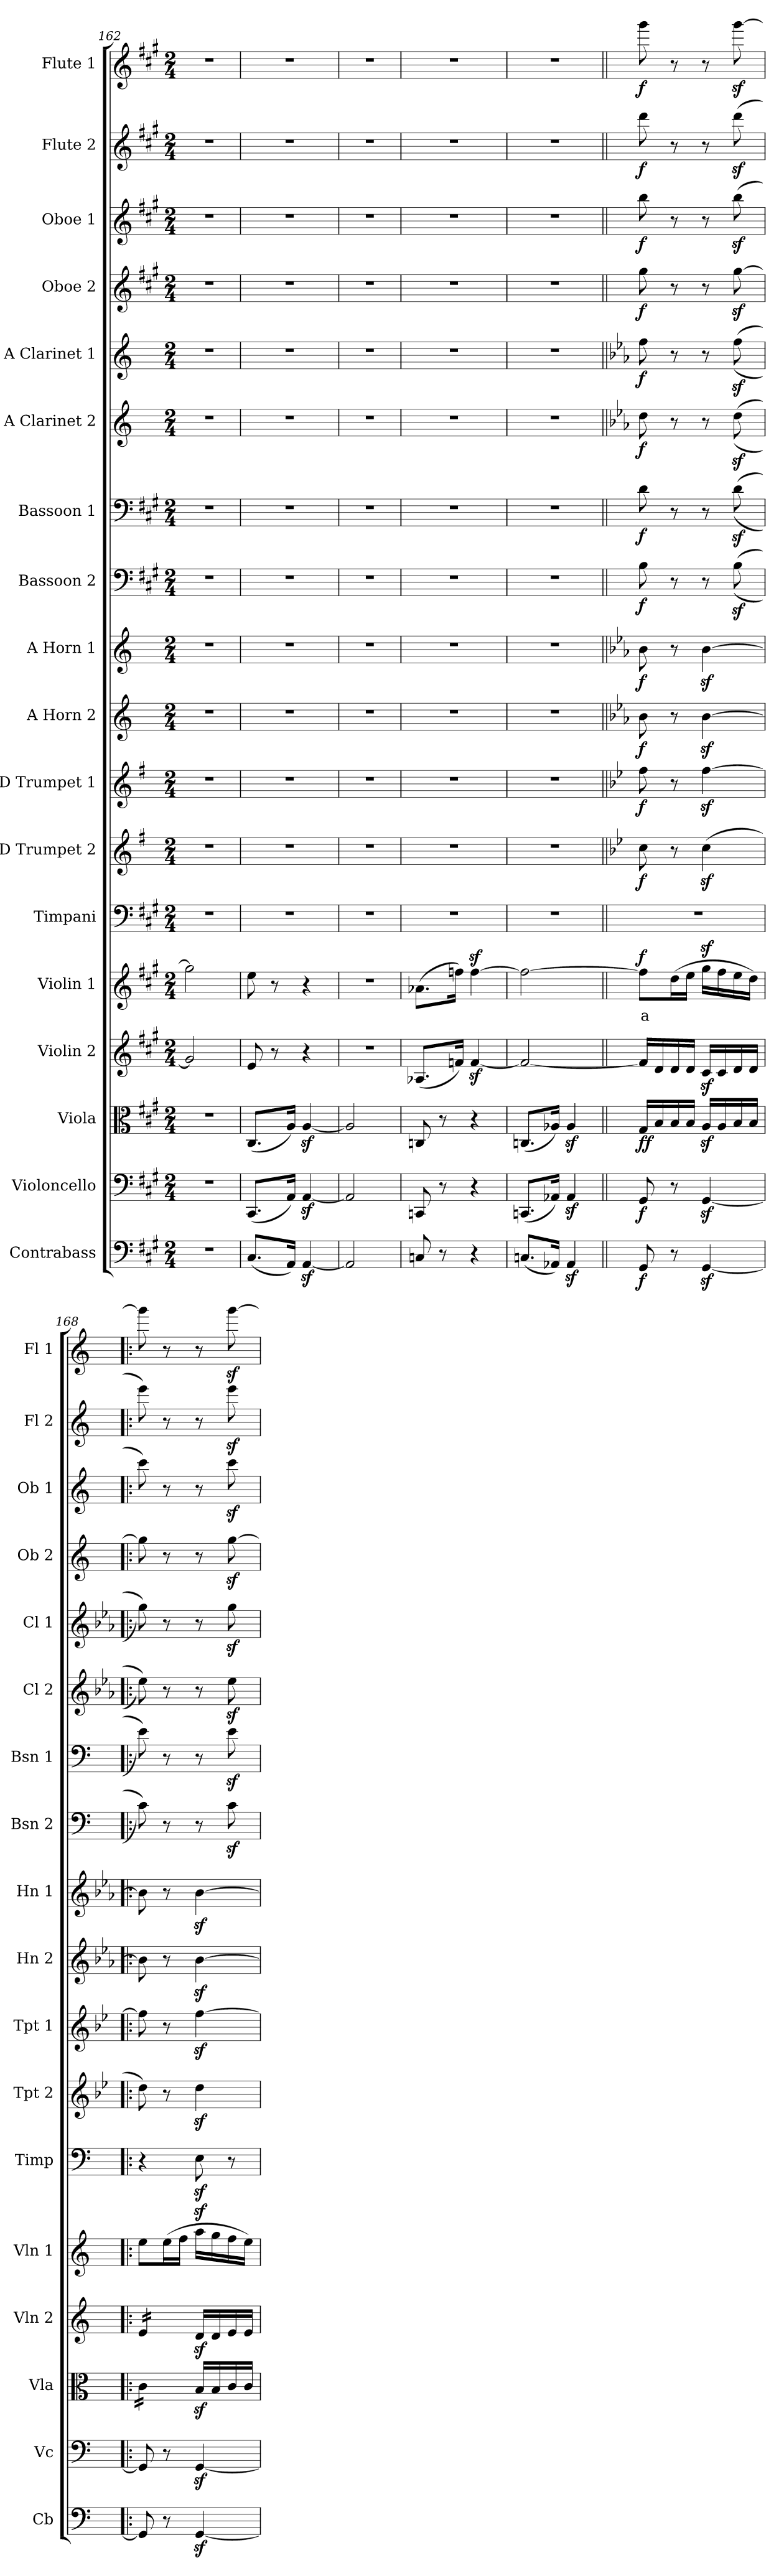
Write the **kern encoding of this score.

**kern	**dynam	**kern	**dynam	**kern	**dynam	**kern	**kern	**text	**dynam	**kern	**kern	**dynam	**kern	**dynam	**kern	**dynam	**kern	**dynam	**kern	**dynam	**kern	**dynam	**kern	**dynam	**kern	**dynam	**kern	**dynam	**kern	**dynam	**kern	**dynam	**kern	**dynam
*part18	*part18	*part17	*part17	*part16	*part16	*part15	*part14	*part14	*part14	*part13	*part12	*part12	*part11	*part11	*part10	*part10	*part9	*part9	*part8	*part8	*part7	*part7	*part6	*part6	*part5	*part5	*part4	*part4	*part3	*part3	*part2	*part2	*part1	*part1
*staff18	*staff18	*staff17	*staff17	*staff16	*staff16	*staff15	*staff14	*staff14	*staff14	*staff13	*staff12	*staff12	*staff11	*staff11	*staff10	*staff10	*staff9	*staff9	*staff8	*staff8	*staff7	*staff7	*staff6	*staff6	*staff5	*staff5	*staff4	*staff4	*staff3	*staff3	*staff2	*staff2	*staff1	*staff1
*I"Contrabass	*	*I"Violoncello	*	*I"Viola	*	*I"Violin 2	*I"Violin 1	*	*	*I"Timpani	*I"D Trumpet 2	*	*I"D Trumpet 1	*	*I"A Horn 2	*	*I"A Horn 1	*	*I"Bassoon 2	*	*I"Bassoon 1	*	*I"A Clarinet 2	*	*I"A Clarinet 1	*	*I"Oboe 2	*	*I"Oboe 1	*	*I"Flute 2	*	*I"Flute 1	*
*I'Cb	*	*I'Vc	*	*I'Vla	*	*I'Vln 2	*I'Vln 1	*	*	*I'Timp	*I'Tpt 2	*	*I'Tpt 1	*	*I'Hn 2	*	*I'Hn 1	*	*I'Bsn 2	*	*I'Bsn 1	*	*I'Cl 2	*	*I'Cl 1	*	*I'Ob 2	*	*I'Ob 1	*	*I'Fl 2	*	*I'Fl 1	*
*clefF4	*	*clefF4	*	*clefC3	*	*clefG2	*clefG2	*	*	*clefF4	*clefG2	*	*clefG2	*	*clefG2	*	*clefG2	*	*clefF4	*	*clefF4	*	*clefG2	*	*clefG2	*	*clefG2	*	*clefG2	*	*clefG2	*	*clefG2	*
*ITrd7c12	*	*	*	*	*	*	*	*	*	*	*ITrd-1c-2	*	*ITrd-1c-2	*	*ITrd2c3	*	*ITrd2c3	*	*	*	*	*	*ITrd2c3	*	*ITrd2c3	*	*	*	*	*	*	*	*	*
*k[f#c#g#]	*	*k[f#c#g#]	*	*k[f#c#g#]	*	*k[f#c#g#]	*k[f#c#g#]	*	*	*k[f#c#g#]	*k[f#c#g#]	*	*k[f#c#g#]	*	*k[f#c#g#]	*	*k[f#c#g#]	*	*k[f#c#g#]	*	*k[f#c#g#]	*	*k[f#c#g#]	*	*k[f#c#g#]	*	*k[f#c#g#]	*	*k[f#c#g#]	*	*k[f#c#g#]	*	*k[f#c#g#]	*
*M2/4	*	*M2/4	*	*M2/4	*	*M2/4	*M2/4	*	*	*M2/4	*M2/4	*	*M2/4	*	*M2/4	*	*M2/4	*	*M2/4	*	*M2/4	*	*M2/4	*	*M2/4	*	*M2/4	*	*M2/4	*	*M2/4	*	*M2/4	*
=162	=162	=162	=162	=162	=162	=162	=162	=162	=162	=162	=162	=162	=162	=162	=162	=162	=162	=162	=162	=162	=162	=162	=162	=162	=162	=162	=162	=162	=162	=162	=162	=162	=162	=162
2r	.	2r	.	2r	.	2g/]	2gg\]	.	.	2r	2r	.	2r	.	2r	.	2r	.	2r	.	2r	.	2r	.	2r	.	2r	.	2r	.	2r	.	2r	.
=163	=163	=163	=163	=163	=163	=163	=163	=163	=163	=163	=163	=163	=163	=163	=163	=163	=163	=163	=163	=163	=163	=163	=163	=163	=163	=163	=163	=163	=163	=163	=163	=163	=163	=163
(8.CC#/L	.	(8.CC#/L	.	(8.C#/L	.	8e/	8ee\	.	.	2r	2r	.	2r	.	2r	.	2r	.	2r	.	2r	.	2r	.	2r	.	2r	.	2r	.	2r	.	2r	.
.	.	.	.	.	.	8r	8r	.	.	.	.	.	.	.	.	.	.	.	.	.	.	.	.	.	.	.	.	.	.	.	.	.	.	.
16AAA/Jk)	.	16AA/Jk)	.	16A/Jk)	.	.	.	.	.	.	.	.	.	.	.	.	.	.	.	.	.	.	.	.	.	.	.	.	.	.	.	.	.	.
[4AAAz</	.	[4AAz</	.	[4Az</	.	4r	4r	.	.	.	.	.	.	.	.	.	.	.	.	.	.	.	.	.	.	.	.	.	.	.	.	.	.	.
!!LO:PB:g=z
=164	=164	=164	=164	=164	=164	=164	=164	=164	=164	=164	=164	=164	=164	=164	=164	=164	=164	=164	=164	=164	=164	=164	=164	=164	=164	=164	=164	=164	=164	=164	=164	=164	=164	=164
2AAA/]	.	2AA/]	.	2A/]	.	2r	2r	.	.	2r	2r	.	2r	.	2r	.	2r	.	2r	.	2r	.	2r	.	2r	.	2r	.	2r	.	2r	.	2r	.
=165	=165	=165	=165	=165	=165	=165	=165	=165	=165	=165	=165	=165	=165	=165	=165	=165	=165	=165	=165	=165	=165	=165	=165	=165	=165	=165	=165	=165	=165	=165	=165	=165	=165	=165
8CCn/	.	8CCn/	.	8Cn/	.	(8.A-X/L	(8.a-X\L	.	.	2r	2r	.	2r	.	2r	.	2r	.	2r	.	2r	.	2r	.	2r	.	2r	.	2r	.	2r	.	2r	.
8r	.	8r	.	8r	.	.	.	.	.	.	.	.	.	.	.	.	.	.	.	.	.	.	.	.	.	.	.	.	.	.	.	.	.	.
.	.	.	.	.	.	16fn/Jk)	16ffn\Jk)	.	.	.	.	.	.	.	.	.	.	.	.	.	.	.	.	.	.	.	.	.	.	.	.	.	.	.
4r	.	4r	.	4r	.	[4fz</	[4ffz<\	.	.	.	.	.	.	.	.	.	.	.	.	.	.	.	.	.	.	.	.	.	.	.	.	.	.	.
=166	=166	=166	=166	=166	=166	=166	=166	=166	=166	=166	=166	=166	=166	=166	=166	=166	=166	=166	=166	=166	=166	=166	=166	=166	=166	=166	=166	=166	=166	=166	=166	=166	=166	=166
(8.CCn/L	.	(8.CCn/L	.	(8.Cn/L	.	2f/_	2ff\_	.	.	2r	2r	.	2r	.	2r	.	2r	.	2r	.	2r	.	2r	.	2r	.	2r	.	2r	.	2r	.	2r	.
16AAA-X/Jk)	.	16AA-X/Jk)	.	16A-X/Jk)	.	.	.	.	.	.	.	.	.	.	.	.	.	.	.	.	.	.	.	.	.	.	.	.	.	.	.	.	.	.
4AAA-z</	.	4AA-z</	.	4A-z</	.	.	.	.	.	.	.	.	.	.	.	.	.	.	.	.	.	.	.	.	.	.	.	.	.	.	.	.	.	.
=167||	=167||	=167||	=167||	=167||	=167||	=167||	=167||	=167||	=167||	=167||	=167||	=167||	=167||	=167||	=167||	=167||	=167||	=167||	=167||	=167||	=167||	=167||	=167||	=167||	=167||	=167||	=167||	=167||	=167||	=167||	=167||	=167||	=167||	=167||
*k[]	*	*k[]	*	*k[]	*	*k[]	*k[]	*	*	*k[]	*k[]	*	*k[]	*	*k[]	*	*k[]	*	*k[]	*	*k[]	*	*k[]	*	*k[]	*	*k[]	*	*k[]	*	*k[]	*	*k[]	*
!	!LO:DY:b	!	!LO:DY:b	!	!LO:DY:b	!	!	!LO:LY:b:color=#FF0000	!	!	!	!	!	!	!	!	!	!	!	!	!	!	!	!	!	!	!	!	!	!	!	!	!	!
!	!	!	!	!	!LO:DY:n=1:b	!	!	!	!LO:DY:b	!	!	!LO:DY:b	!	!LO:DY:b	!	!LO:DY:b	!	!LO:DY:b	!	!LO:DY:b	!	!LO:DY:b	!	!LO:DY:b	!	!LO:DY:b	!	!LO:DY:b	!	!LO:DY:b	!	!LO:DY:b	!	!LO:DY:b
8GGG/	f	8GG/	f	16G/LL	f f	16f/LL]	8ff\L]	a	f	2r	8dd\	f	8gg\	f	8g\	f	8g\	f	8B\	f	8d\	f	8b\	f	8dd\	f	8gg\	f	8bb\	f	8ddd\	f	8ggg\	f
.	.	.	.	16B/	.	16d/	.	.	.	.	.	.	.	.	.	.	.	.	.	.	.	.	.	.	.	.	.	.	.	.	.	.	.	.
8r	.	8r	.	16B/	.	16d/	(16dd\L	.	.	.	8r	.	8r	.	8r	.	8r	.	8r	.	8r	.	8r	.	8r	.	8r	.	8r	.	8r	.	8r	.
.	.	.	.	16B/JJ	.	16d/JJ	16ee\JJ	.	.	.	.	.	.	.	.	.	.	.	.	.	.	.	.	.	.	.	.	.	.	.	.	.	.	.
[4GGGz</	.	[4GGz</	.	16Az</LL	.	16cz</LL	16ggz<\LL	.	.	.	(4ddz<\	.	[4ggz<\	.	[4gz<\	.	[4gz<\	.	8r	.	8r	.	8r	.	8r	.	8r	.	8r	.	8r	.	8r	.
.	.	.	.	16A/	.	16c/	16ff\	.	.	.	.	.	.	.	.	.	.	.	.	.	.	.	.	.	.	.	.	.	.	.	.	.	.	.
.	.	.	.	16B/	.	16d/	16ee\	.	.	.	.	.	.	.	.	.	.	.	((8Bz<\	.	((8dz<\	.	((8bz<\	.	((8ddz<\	.	[8ggz<\	.	(8bbz<\	.	(8dddz<\	.	[8gggz<\	.
.	.	.	.	16B/JJ	.	16d/JJ	16dd\JJ)	.	.	.	.	.	.	.	.	.	.	.	.	.	.	.	.	.	.	.	.	.	.	.	.	.	.	.
=168!|:	=168!|:	=168!|:	=168!|:	=168!|:	=168!|:	=168!|:	=168!|:	=168!|:	=168!|:	=168!|:	=168!|:	=168!|:	=168!|:	=168!|:	=168!|:	=168!|:	=168!|:	=168!|:	=168!|:	=168!|:	=168!|:	=168!|:	=168!|:	=168!|:	=168!|:	=168!|:	=168!|:	=168!|:	=168!|:	=168!|:	=168!|:	=168!|:	=168!|:	=168!|:
*	*	*	*	*tremolo	*	*	*	*	*	*	*	*	*	*	*	*	*	*	*	*	*	*	*	*	*	*	*	*	*	*	*	*	*	*
*	*	*	*	*	*	*tremolo	*	*	*	*	*	*	*	*	*	*	*	*	*	*	*	*	*	*	*	*	*	*	*	*	*	*	*	*
8GGG/]	.	8GG/]	.	16c\LL	.	16e/LL	8ee\L	.	.	4r	8ee\)	.	8gg\]	.	8g\]	.	8g\]	.	8c\))	.	8e\))	.	8cc\))	.	8ee\))	.	8gg\]	.	8ccc\)	.	8eee\)	.	8ggg\]	.
.	.	.	.	16c\	.	16e/	.	.	.	.	.	.	.	.	.	.	.	.	.	.	.	.	.	.	.	.	.	.	.	.	.	.	.	.
8r	.	8r	.	16c\	.	16e/	(16ee\L	.	.	.	8r	.	8r	.	8r	.	8r	.	8r	.	8r	.	8r	.	8r	.	8r	.	8r	.	8r	.	8r	.
.	.	.	.	16c\JJ	.	16e/JJ	16ff\JJ	.	.	.	.	.	.	.	.	.	.	.	.	.	.	.	.	.	.	.	.	.	.	.	.	.	.	.
*	*	*	*	*	*	*Xtremolo	*	*	*	*	*	*	*	*	*	*	*	*	*	*	*	*	*	*	*	*	*	*	*	*	*	*	*	*
*	*	*	*	*Xtremolo	*	*	*	*	*	*	*	*	*	*	*	*	*	*	*	*	*	*	*	*	*	*	*	*	*	*	*	*	*	*
[4GGGz</	.	[4GGz</	.	16Bz</LL	.	16dz</LL	16aaz<\LL	.	.	8Ez<\	4eez<\	.	[4ggz<\	.	[4gz<\	.	[4gz<\	.	8r	.	8r	.	8r	.	8r	.	8r	.	8r	.	8r	.	8r	.
.	.	.	.	16B/	.	16d/	16gg\	.	.	.	.	.	.	.	.	.	.	.	.	.	.	.	.	.	.	.	.	.	.	.	.	.	.	.
.	.	.	.	16c/	.	16e/	16ff\	.	.	8r	.	.	.	.	.	.	.	.	8cz<\	.	8ez<\	.	8ccz<\	.	8eez<\	.	[8ggz<\	.	8cccz<\	.	8eeez<\	.	[8gggz<\	.
.	.	.	.	16c/JJ	.	16e/JJ	16ee\JJ)	.	.	.	.	.	.	.	.	.	.	.	.	.	.	.	.	.	.	.	.	.	.	.	.	.	.	.
=	=	=	=	=	=	=	=	=	=	=	=	=	=	=	=	=	=	=	=	=	=	=	=	=	=	=	=	=	=	=	=	=	=	=
*-	*-	*-	*-	*-	*-	*-	*-	*-	*-	*-	*-	*-	*-	*-	*-	*-	*-	*-	*-	*-	*-	*-	*-	*-	*-	*-	*-	*-	*-	*-	*-	*-	*-	*-
